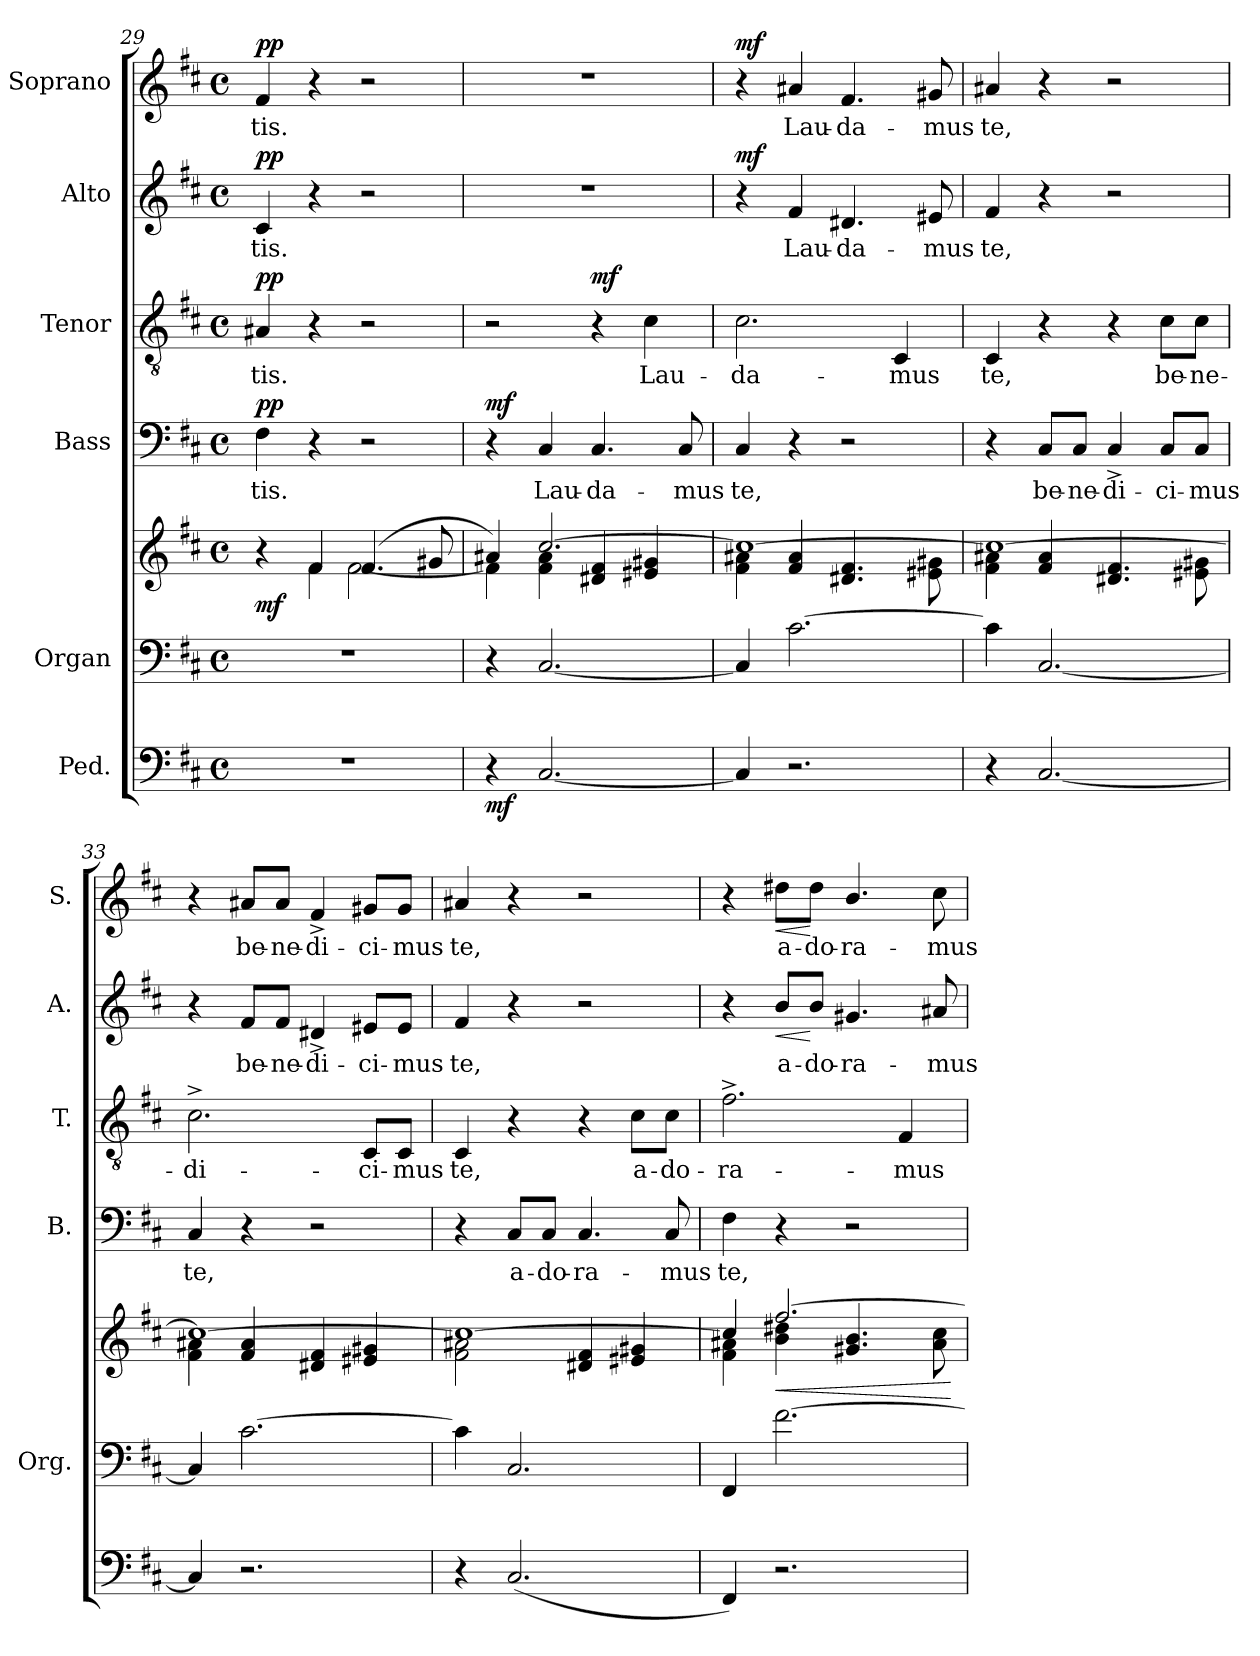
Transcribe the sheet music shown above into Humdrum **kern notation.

**kern	**dynam	**kern	**kern	**dynam	**kern	**text	**dynam	**kern	**text	**dynam	**kern	**text	**dynam	**kern	**text	**dynam
*part6	*part6	*part5	*part5	*part5	*part4	*part4	*part4	*part3	*part3	*part3	*part2	*part2	*part2	*part1	*part1	*part1
*staff7	*staff7	*staff6	*staff5	*staff5/6	*staff4	*staff4	*staff4	*staff3	*staff3	*staff3	*staff2	*staff2	*staff2	*staff1	*staff1	*staff1
*I"Ped.	*	*I"Organ	*	*	*I"Bass	*	*	*I"Tenor	*	*	*I"Alto	*	*	*I"Soprano	*	*
*	*	*I'Org.	*	*	*I'B.	*	*	*I'T.	*	*	*I'A.	*	*	*I'S.	*	*
!!LO:LB:g=z
*clefF4	*	*clefF4	*clefG2	*	*clefF4	*	*	*clefGv2	*	*	*clefG2	*	*	*clefG2	*	*
*	*	*	*	*	*	*	*	*ITrd7c12	*	*	*	*	*	*	*	*
*k[f#c#]	*	*k[f#c#]	*k[f#c#]	*	*k[f#c#]	*	*	*k[f#c#]	*	*	*k[f#c#]	*	*	*k[f#c#]	*	*
*D:	*	*D:	*D:	*	*D:	*	*	*D:	*	*	*D:	*	*	*D:	*	*
*M4/4	*	*M4/4	*M4/4	*	*M4/4	*	*	*M4/4	*	*	*M4/4	*	*	*M4/4	*	*
*met(c)	*	*met(c)	*met(c)	*	*met(c)	*	*	*met(c)	*	*	*met(c)	*	*	*met(c)	*	*
=29	=29	=29	=29	=29	=29	=29	=29	=29	=29	=29	=29	=29	=29	=29	=29	=29
*	*	*	*^	*	*	*	*	*	*	*	*	*	*	*	*	*
!	!	!	!	!	!	!	!LO:LY:b:color=#000000	!	!	!	!	!	!	!	!	!	!
!	!	!	!	!	!	!	!	!	!	!LO:LY:b:color=#000000	!	!	!	!	!	!	!
!	!	!	!	!	!	!	!	!	!	!	!	!	!LO:LY:b:color=#000000	!	!	!	!
!	!	!	!	!	!	!	!	!	!	!	!	!	!	!	!	!LO:LY:b:color=#000000	!
1r	.	1r	4r	4ryy	mf	4F#i\	-tis.	pp	4AA#Xi/	-tis.	pp	4c#i/	-tis.	pp	4f#i/	-tis.	pp
.	.	.	4f#i/	4f#i\	.	4r	.	.	4r	.	.	4r	.	.	4r	.	.
.	.	.	(4.f#i/	[2f#i\	.	2r	.	.	2r	.	.	2r	.	.	2r	.	.
.	.	.	8g#Xi/	.	.	.	.	.	.	.	.	.	.	.	.	.	.
=30	=30	=30	=30	=30	=30	=30	=30	=30	=30	=30	=30	=30	=30	=30	=30	=30	=30
4r	mf	4r	4a#Xi/)	4f#i\]	.	4r	.	mf	2r	.	.	1r	.	.	1r	.	.
!	!	!	!	!	!	!	!LO:LY:b:color=#000000	!	!	!	!	!	!	!	!	!	!
[2.C#i/	.	[2.C#i/	[2.cc#i/	4f#i\ 4a#i	.	4C#i/	Lau-	.	.	.	.	.	.	.	.	.	.
!	!	!	!	!	!	!	!LO:LY:b:color=#000000	!	!	!	!	!	!	!	!	!	!
.	.	.	.	4d#Xi/ 4f#i	.	4.C#i/	-da-	.	4r	.	mf	.	.	.	.	.	.
!	!	!	!	!	!	!	!	!	!	!LO:LY:b:color=#000000	!	!	!	!	!	!	!
.	.	.	.	4e#Xi/ 4g#Xi	.	.	.	.	4C#i\	Lau-	.	.	.	.	.	.	.
!	!	!	!	!	!	!	!LO:LY:b:color=#000000	!	!	!	!	!	!	!	!	!	!
.	.	.	.	.	.	8C#i/	-mus	.	.	.	.	.	.	.	.	.	.
=31	=31	=31	=31	=31	=31	=31	=31	=31	=31	=31	=31	=31	=31	=31	=31	=31	=31
!	!	!	!	!	!	!	!LO:LY:b:color=#000000	!	!	!	!	!	!	!	!	!	!
!	!	!	!	!	!	!	!	!	!	!LO:LY:b:color=#000000	!	!	!	!	!	!	!
4C#i/]	.	4C#i/]	1cc#i_	4f#i\ 4a#Xi	.	4C#i/	te,	.	2.C#i\	-da-	.	4r	.	mf	4r	.	mf
!	!	!	!	!	!	!	!	!	!	!	!	!	!LO:LY:b:color=#000000	!	!	!	!
!	!	!	!	!	!	!	!	!	!	!	!	!	!	!	!	!LO:LY:b:color=#000000	!
2.r	.	[2.c#i\	.	4f#i/ 4a#i	.	4r	.	.	.	.	.	4f#i/	Lau-	.	4a#Xi/	Lau-	.
!	!	!	!	!	!	!	!	!	!	!	!	!	!LO:LY:b:color=#000000	!	!	!	!
!	!	!	!	!	!	!	!	!	!	!	!	!	!	!	!	!LO:LY:b:color=#000000	!
.	.	.	.	4.d#Xi/ 4.f#i	.	2r	.	.	.	.	.	4.d#Xi/	-da-	.	4.f#i/	-da-	.
!	!	!	!	!	!	!	!	!	!	!LO:LY:b:color=#000000	!	!	!	!	!	!	!
.	.	.	.	.	.	.	.	.	4CC#i/	-mus	.	.	.	.	.	.	.
!	!	!	!	!	!	!	!	!	!	!	!	!	!LO:LY:b:color=#000000	!	!	!	!
!	!	!	!	!	!	!	!	!	!	!	!	!	!	!	!	!LO:LY:b:color=#000000	!
.	.	.	.	8e#Xi\ 8g#Xi	.	.	.	.	.	.	.	8e#Xi/	-mus	.	8g#Xi/	-mus	.
=32	=32	=32	=32	=32	=32	=32	=32	=32	=32	=32	=32	=32	=32	=32	=32	=32	=32
!	!	!	!	!	!	!	!	!	!	!LO:LY:b:color=#000000	!	!	!	!	!	!	!
!	!	!	!	!	!	!	!	!	!	!	!	!	!LO:LY:b:color=#000000	!	!	!	!
!	!	!	!	!	!	!	!	!	!	!	!	!	!	!	!	!LO:LY:b:color=#000000	!
4r	.	4c#i\]	1cc#i_	4f#i\ 4a#Xi	.	4r	.	.	4CC#i/	te,	.	4f#i/	te,	.	4a#Xi/	te,	.
!	!	!	!	!	!	!	!LO:LY:b:color=#000000	!	!	!	!	!	!	!	!	!	!
[2.C#i/	.	[2.C#i/	.	4f#i/ 4a#i	.	8C#i/L	be-	.	4r	.	.	4r	.	.	4r	.	.
!	!	!	!	!	!	!	!LO:LY:b:color=#000000	!	!	!	!	!	!	!	!	!	!
.	.	.	.	.	.	8C#i/J	-ne-	.	.	.	.	.	.	.	.	.	.
!	!	!	!	!	!	!	!LO:LY:b:color=#000000	!	!	!	!	!	!	!	!	!	!
.	.	.	.	4.d#Xi/ 4.f#i	.	4C#^i/	-di-	.	4r	.	.	2r	.	.	2r	.	.
!	!	!	!	!	!	!	!LO:LY:b:color=#000000	!	!	!	!	!	!	!	!	!	!
!	!	!	!	!	!	!	!	!	!	!LO:LY:b:color=#000000	!	!	!	!	!	!	!
.	.	.	.	.	.	8C#i/L	-ci-	.	8C#i\L	be-	.	.	.	.	.	.	.
!	!	!	!	!	!	!	!LO:LY:b:color=#000000	!	!	!	!	!	!	!	!	!	!
!	!	!	!	!	!	!	!	!	!	!LO:LY:b:color=#000000	!	!	!	!	!	!	!
.	.	.	.	8e#Xi\ 8g#Xi	.	8C#i/J	-mus	.	8C#i\J	-ne-	.	.	.	.	.	.	.
=33	=33	=33	=33	=33	=33	=33	=33	=33	=33	=33	=33	=33	=33	=33	=33	=33	=33
!	!	!	!	!	!	!	!LO:LY:b:color=#000000	!	!	!	!	!	!	!	!	!	!
!	!	!	!	!	!	!	!	!	!	!LO:LY:b:color=#000000	!	!	!	!	!	!	!
4C#i/]	.	4C#i/]	1cc#i_	4f#i\ 4a#Xi	.	4C#i/	te,	.	2.C#^i\	-di-	.	4r	.	.	4r	.	.
!	!	!	!	!	!	!	!	!	!	!	!	!	!LO:LY:b:color=#000000	!	!	!	!
!	!	!	!	!	!	!	!	!	!	!	!	!	!	!	!	!LO:LY:b:color=#000000	!
2.r	.	[2.c#i\	.	4f#i/ 4a#i	.	4r	.	.	.	.	.	8f#i/L	be-	.	8a#Xi/L	be-	.
!	!	!	!	!	!	!	!	!	!	!	!	!	!LO:LY:b:color=#000000	!	!	!	!
!	!	!	!	!	!	!	!	!	!	!	!	!	!	!	!	!LO:LY:b:color=#000000	!
.	.	.	.	.	.	.	.	.	.	.	.	8f#i/J	-ne-	.	8a#i/J	-ne-	.
!	!	!	!	!	!	!	!	!	!	!	!	!	!LO:LY:b:color=#000000	!	!	!	!
!	!	!	!	!	!	!	!	!	!	!	!	!	!	!	!	!LO:LY:b:color=#000000	!
.	.	.	.	4d#Xi/ 4f#i	.	2r	.	.	.	.	.	4d#X^i/	-di-	.	4f#^i/	-di-	.
!	!	!	!	!	!	!	!	!	!	!LO:LY:b:color=#000000	!	!	!	!	!	!	!
!	!	!	!	!	!	!	!	!	!	!	!	!	!LO:LY:b:color=#000000	!	!	!	!
!	!	!	!	!	!	!	!	!	!	!	!	!	!	!	!	!LO:LY:b:color=#000000	!
.	.	.	.	4e#Xi/ 4g#Xi	.	.	.	.	8CC#i/L	-ci-	.	8e#Xi/L	-ci-	.	8g#Xi/L	-ci-	.
!	!	!	!	!	!	!	!	!	!	!LO:LY:b:color=#000000	!	!	!	!	!	!	!
!	!	!	!	!	!	!	!	!	!	!	!	!	!LO:LY:b:color=#000000	!	!	!	!
!	!	!	!	!	!	!	!	!	!	!	!	!	!	!	!	!LO:LY:b:color=#000000	!
.	.	.	.	.	.	.	.	.	8CC#i/J	-mus	.	8e#i/J	-mus	.	8g#i/J	-mus	.
!!LO:PB:g=z
=34	=34	=34	=34	=34	=34	=34	=34	=34	=34	=34	=34	=34	=34	=34	=34	=34	=34
!	!	!	!	!	!	!	!	!	!	!LO:LY:b:color=#000000	!	!	!	!	!	!	!
!	!	!	!	!	!	!	!	!	!	!	!	!	!LO:LY:b:color=#000000	!	!	!	!
!	!	!	!	!	!	!	!	!	!	!	!	!	!	!	!	!LO:LY:b:color=#000000	!
4r	.	4c#i\]	1cc#i_	2f#i\ 2a#Xi	.	4r	.	.	4CC#i/	te,	.	4f#i/	te,	.	4a#Xi/	te,	.
!	!	!	!	!	!	!	!LO:LY:b:color=#000000	!	!	!	!	!	!	!	!	!	!
(2.C#i/	.	2.C#i/	.	.	.	8C#i/L	a-	.	4r	.	.	4r	.	.	4r	.	.
!	!	!	!	!	!	!	!LO:LY:b:color=#000000	!	!	!	!	!	!	!	!	!	!
.	.	.	.	.	.	8C#i/J	-do-	.	.	.	.	.	.	.	.	.	.
!	!	!	!	!	!	!	!LO:LY:b:color=#000000	!	!	!	!	!	!	!	!	!	!
.	.	.	.	4d#Xi/ 4f#i	.	4.C#i/	-ra-	.	4r	.	.	2r	.	.	2r	.	.
!	!	!	!	!	!	!	!	!	!	!LO:LY:b:color=#000000	!	!	!	!	!	!	!
.	.	.	.	4e#Xi/ 4g#Xi	.	.	.	.	8C#i\L	a-	.	.	.	.	.	.	.
!	!	!	!	!	!	!	!LO:LY:b:color=#000000	!	!	!	!	!	!	!	!	!	!
!	!	!	!	!	!	!	!	!	!	!LO:LY:b:color=#000000	!	!	!	!	!	!	!
.	.	.	.	.	.	8C#i/	-mus	.	8C#i\J	-do-	.	.	.	.	.	.	.
=35	=35	=35	=35	=35	=35	=35	=35	=35	=35	=35	=35	=35	=35	=35	=35	=35	=35
!	!	!	!	!	!	!	!LO:LY:b:color=#000000	!	!	!	!	!	!	!	!	!	!
!	!	!	!	!	!	!	!	!	!	!LO:LY:b:color=#000000	!	!	!	!	!	!	!
4FF#i/)	.	4FF#i/	4cc#i/]	4f#i\ 4a#Xi	.	4F#i\	te,	.	2.F#^i\	-ra-	.	4r	.	.	4r	.	.
!	!	!	!	!	!LO:HP:b	!	!	!	!	!	!	!	!	!	!	!	!
!	!	!	!	!	!	!	!	!	!	!	!	!	!LO:LY:b:color=#000000	!LO:HP:b	!	!	!
!	!	!	!	!	!	!	!	!	!	!	!	!	!	!	!	!LO:LY:b:color=#000000	!LO:HP:b
2.r	.	[2.f#i\	[2.ff#i/	4bi\ 4dd#Xi	<	4r	.	.	.	.	.	8bi/L	a-	<	8dd#Xi\L	a-	<
!	!	!	!	!	!	!	!	!	!	!	!	!	!LO:LY:b:color=#000000	!	!	!	!
!	!	!	!	!	!	!	!	!	!	!	!	!	!	!	!	!LO:LY:b:color=#000000	!
.	.	.	.	.	.	.	.	.	.	.	.	8bi/J	-do-	[	8dd#i\J	-do-	[
!	!	!	!	!	!	!	!	!	!	!	!	!	!LO:LY:b:color=#000000	!	!	!	!
!	!	!	!	!	!	!	!	!	!	!	!	!	!	!	!	!LO:LY:b:color=#000000	!
.	.	.	.	4.g#Xi/ 4.bi	.	2r	.	.	.	.	.	4.g#Xi/	-ra-	.	4.bi/	-ra-	.
!	!	!	!	!	!	!	!	!	!	!LO:LY:b:color=#000000	!	!	!	!	!	!	!
.	.	.	.	.	.	.	.	.	4FF#i/	-mus	.	.	.	.	.	.	.
!	!	!	!	!	!	!	!	!	!	!	!	!	!LO:LY:b:color=#000000	!	!	!	!
!	!	!	!	!	!	!	!	!	!	!	!	!	!	!	!	!LO:LY:b:color=#000000	!
.	.	.	.	8a#i\ 8cc#i	.	.	.	.	.	.	.	8a#Xi/	-mus	.	8cc#i\	-mus	.
*	*	*	*v	*v	*	*	*	*	*	*	*	*	*	*	*	*	*
.	.	.	.	[	.	.	.	.	.	.	.	.	.	.	.	.
=	=	=	=	=	=	=	=	=	=	=	=	=	=	=	=	=
*-	*-	*-	*-	*-	*-	*-	*-	*-	*-	*-	*-	*-	*-	*-	*-	*-
